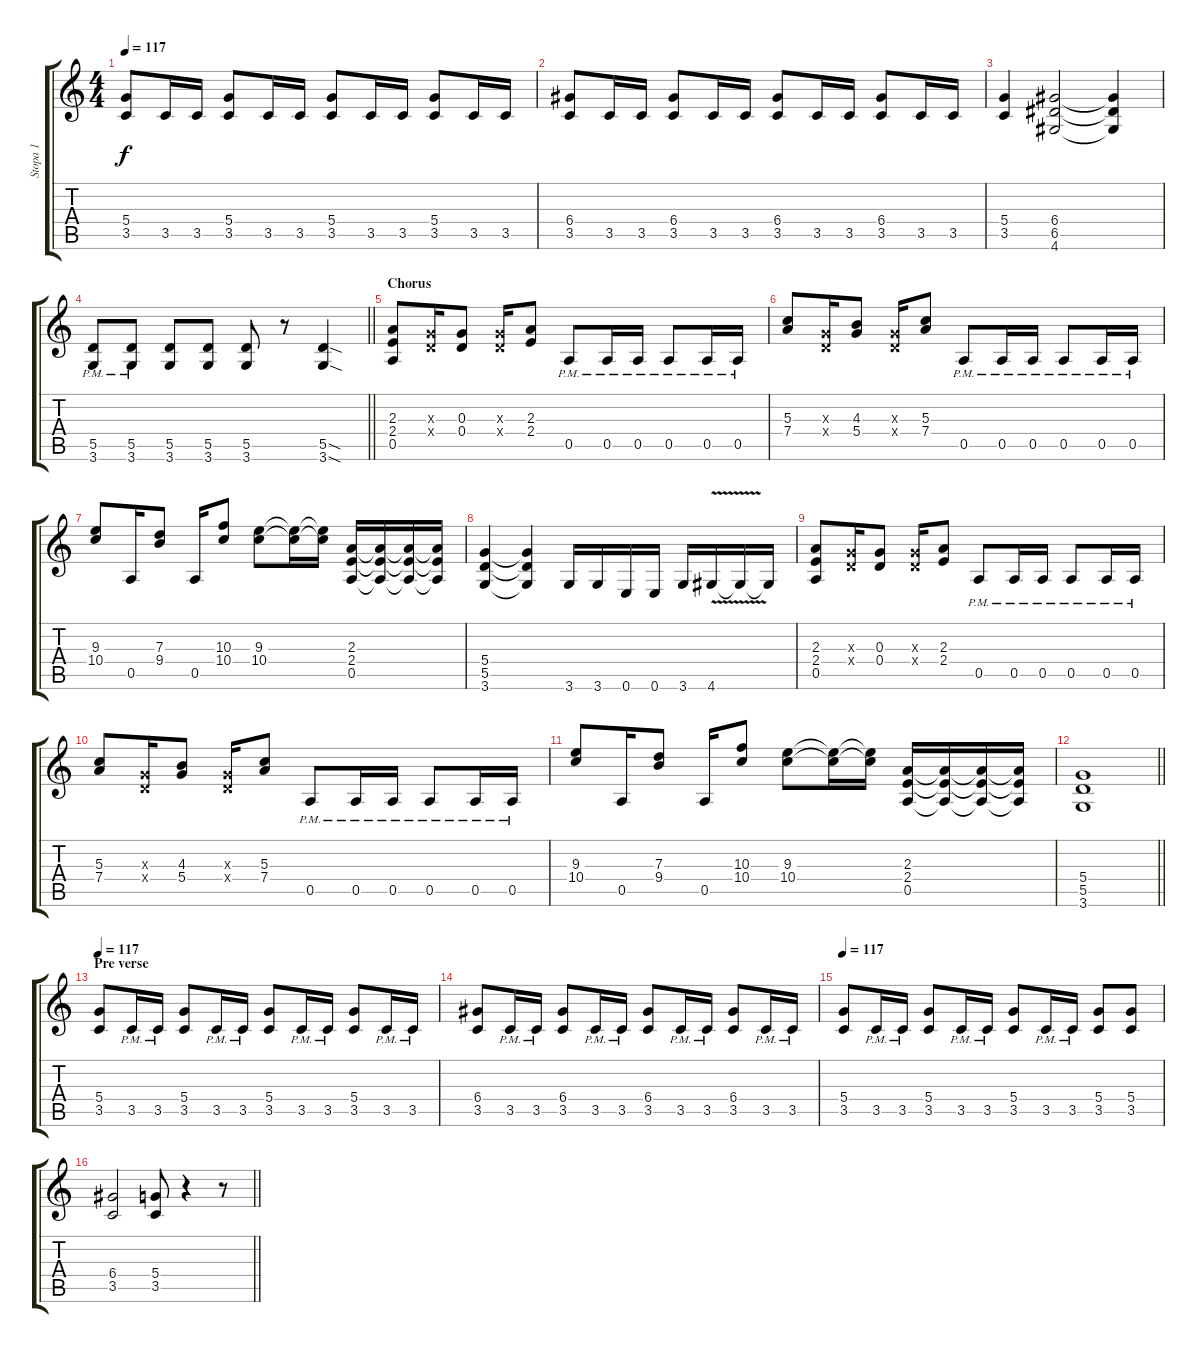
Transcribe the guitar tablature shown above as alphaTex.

\track ("Stopa 1" "Stopa 1") {instrument overdrivenguitar}
\staff {score tabs}
\tuning (E4 B3 G3 D3 A2 E2) {hide}
\ts (4 4)
\tempo 117
\clef g2
\ks c
(5.4 3.5).8{dy f} 3.5.16 3.5.16 (5.4 3.5).8 3.5.16 3.5.16 (5.4 3.5).8 3.5.16 3.5.16 (5.4 3.5).8 3.5.16 3.5.16 |
(6.4 3.5).8 3.5.16 3.5.16 (6.4 3.5).8 3.5.16 3.5.16 (6.4 3.5).8 3.5.16 3.5.16 (6.4 3.5).8 3.5.16 3.5.16 |
(5.4 3.5).4 (6.4 6.5 4.6).2 (6.4{t} 6.5{t} 4.6{t}).4 |
\barLineRight lightlight
(5.5{pm} 3.6{pm}).8 (5.5{pm} 3.6{pm}).8 (5.5 3.6).8 (5.5 3.6).8 (5.5 3.6).8 r.8 (5.5{sod} 3.6{sod}).4 |
\section ("" "Chorus")
(2.3 2.4 0.5).8 (0.3{x} 0.4{x}).16 (0.3 0.4).8 (0.3{x} 0.4{x}).16 (2.3 2.4).8 0.5{pm}.8 0.5{pm}.16 0.5{pm}.16 0.5{pm}.8 0.5{pm}.16 0.5{pm}.16 |
(5.3 7.4).8 (0.3{x} 0.4{x}).16 (4.3 5.4).8 (0.3{x} 0.4{x}).16 (5.3 7.4).8 0.5{pm}.8 0.5{pm}.16 0.5{pm}.16 0.5{pm}.8 0.5{pm}.16 0.5{pm}.16 |
(9.3 10.4).8 0.5.16 (7.3 9.4).8 0.5.16 (10.3 10.4).8 (9.3 10.4).8 (9.3{t} 10.4{t}).16 (9.3{t} 10.4{t}).16 (2.3 2.4 0.5).16 (2.3{t} 2.4{t} 0.5{t}).16 (2.3{t} 2.4{t} 0.5{t}).16 (2.3{t} 2.4{t} 0.5{t}).16 |
(5.4 5.5 3.6).4 (5.4{t} 5.5{t} 3.6{t}).4 3.6.16 3.6.16 0.6.16 0.6.16 3.6.16 4.6{v}.16 4.6{t}.16 4.6{t}.16 |
(2.3 2.4 0.5).8 (0.3{x} 0.4{x}).16 (0.3 0.4).8 (0.3{x} 0.4{x}).16 (2.3 2.4).8 0.5{pm}.8 0.5{pm}.16 0.5{pm}.16 0.5{pm}.8 0.5{pm}.16 0.5{pm}.16 |
(5.3 7.4).8 (0.3{x} 0.4{x}).16 (4.3 5.4).8 (0.3{x} 0.4{x}).16 (5.3 7.4).8 0.5{pm}.8 0.5{pm}.16 0.5{pm}.16 0.5{pm}.8 0.5{pm}.16 0.5{pm}.16 |
(9.3 10.4).8 0.5.16 (7.3 9.4).8 0.5.16 (10.3 10.4).8 (9.3 10.4).8 (9.3{t} 10.4{t}).16 (9.3{t} 10.4{t}).16 (2.3 2.4 0.5).16 (2.3{t} 2.4{t} 0.5{t}).16 (2.3{t} 2.4{t} 0.5{t}).16 (2.3{t} 2.4{t} 0.5{t}).16 |
\barLineRight lightlight
(5.4 5.5 3.6).1 |
\section ("" "Pre verse")
\tempo 117
(5.4 3.5).8 3.5{pm}.16 3.5{pm}.16 (5.4 3.5).8 3.5{pm}.16 3.5{pm}.16 (5.4 3.5).8 3.5{pm}.16 3.5{pm}.16 (5.4 3.5).8 3.5{pm}.16 3.5{pm}.16 |
(6.4 3.5).8 3.5{pm}.16 3.5{pm}.16 (6.4 3.5).8 3.5{pm}.16 3.5{pm}.16 (6.4 3.5).8 3.5{pm}.16 3.5{pm}.16 (6.4 3.5).8 3.5{pm}.16 3.5{pm}.16 |
\tempo 117
(5.4 3.5).8 3.5{pm}.16 3.5{pm}.16 (5.4 3.5).8 3.5{pm}.16 3.5{pm}.16 (5.4 3.5).8 3.5{pm}.16 3.5{pm}.16 (5.4 3.5).8 (5.4 3.5).8 |
\barLineRight lightlight
(6.4 3.5).2 (5.4 3.5).8 r.4 r.8
